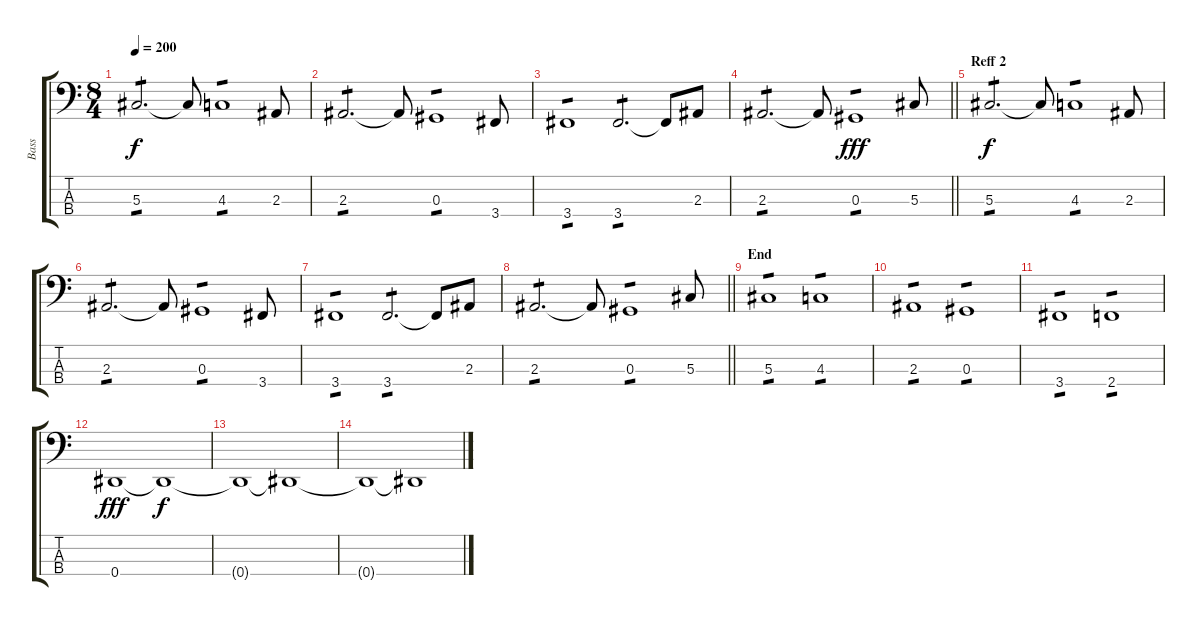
\track ("Bass" "Bass") {instrument electricbassfinger}
\staff {score tabs}
\tuning (Gb2 Db2 Ab1 Eb1) {hide}
\ts (8 4)
\tempo 200
\clef f4
\ks c
5.3.2{d tp 1 dy f} 5.3{t}.8 4.3.1{tp 1} 2.3.8 |
2.3.2{d tp 1} 2.3{t}.8 0.3.1{tp 1} 3.4.8 |
3.4.1{tp 1} 3.4.2{d tp 1} 3.4{t}.8 2.3.8 |
\barLineRight lightlight
2.3.2{d tp 1} 2.3{t}.8 0.3.1{tp 1 dy fff} 5.3.8 |
\section ("" "Reff 2")
5.3.2{d tp 1 dy f} 5.3{t}.8 4.3.1{tp 1} 2.3.8 |
2.3.2{d tp 1} 2.3{t}.8 0.3.1{tp 1} 3.4.8 |
3.4.1{tp 1} 3.4.2{d tp 1} 3.4{t}.8 2.3.8 |
\barLineRight lightlight
2.3.2{d tp 1} 2.3{t}.8 0.3.1{tp 1} 5.3.8 |
\section ("" "End")
5.3.1{tp 1} 4.3.1{tp 1} |
2.3.1{tp 1} 0.3.1{tp 1} |
3.4.1{tp 1} 2.4.1{tp 1} |
0.4.1{dy fff} 0.4{t}.1{dy f} |
0.4{t}.1 0.4{t}.1 |
0.4{t}.1 0.4{t}.1
